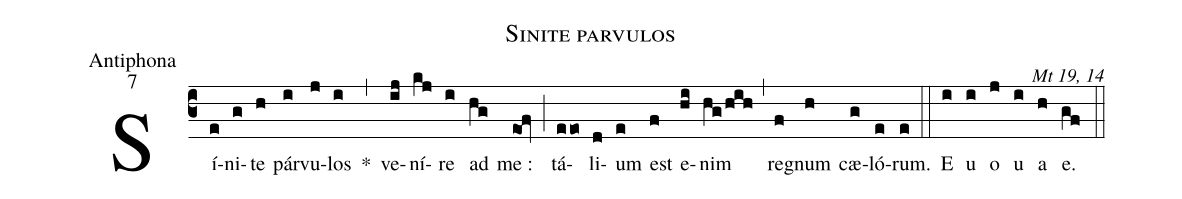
name:Sinite parvulos;
office-part:Antiphona;
mode:7;
commentary:Mt 19, 14;
%%
(c3)Sí(e)ni(g)te(h) pár(i)vu(j)los(i) *(,) ve(ij)ní(kj)re(i) ad(hg) me :(eof) (;) tá(eeo)li(d)um(e) est(f) e(hi)nim(hg/hih) (,) re(f)gnum(h) cæ(g)ló(e)rum.(e) (::) E(i) u(i) o(j) u(i) a(h) e.(gf) (::)
